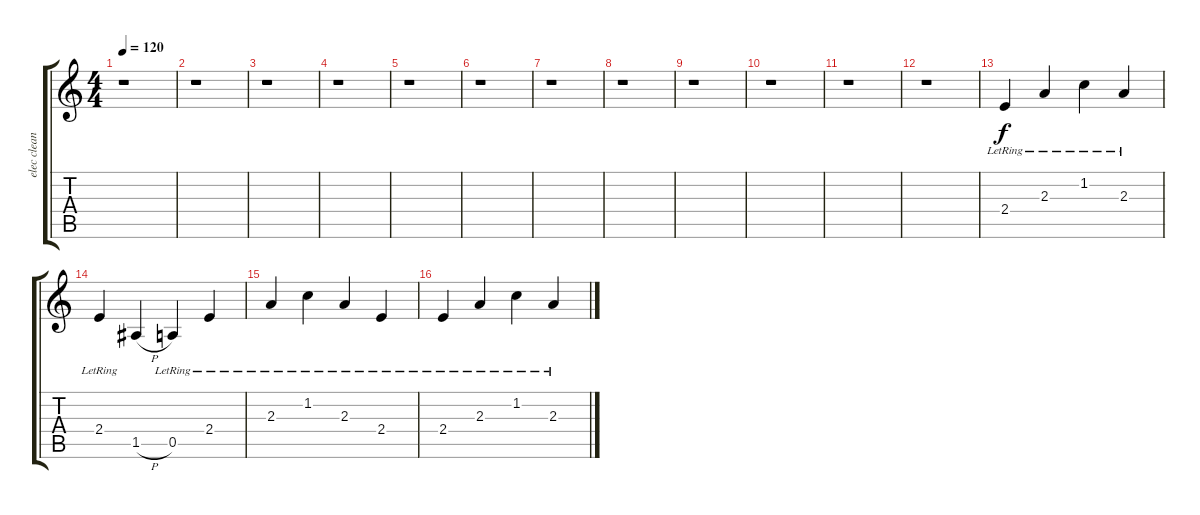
\track ("elec clean" "elec clean") {instrument electricguitarclean}
\staff {score tabs}
\tuning (E4 B3 G3 D3 A2 E2) {hide}
\ts (4 4)
\tempo 120
\clef g2
\ks c
r.1{dy f} |
r.1 |
r.1 |
r.1 |
r.1 |
r.1 |
r.1 |
r.1 |
r.1 |
r.1 |
r.1 |
r.1 |
2.4{lr}.4{volume 4} 2.3{lr}.4{volume 13} 1.2{lr}.4 2.3{lr}.4 |
2.4{lr}.4 1.5{h}.4 0.5{lr}.4 2.4{lr}.4 |
2.3{lr}.4 1.2{lr}.4 2.3{lr}.4 2.4{lr}.4 |
2.4{lr}.4 2.3{lr}.4 1.2{lr}.4 2.3{lr}.4
